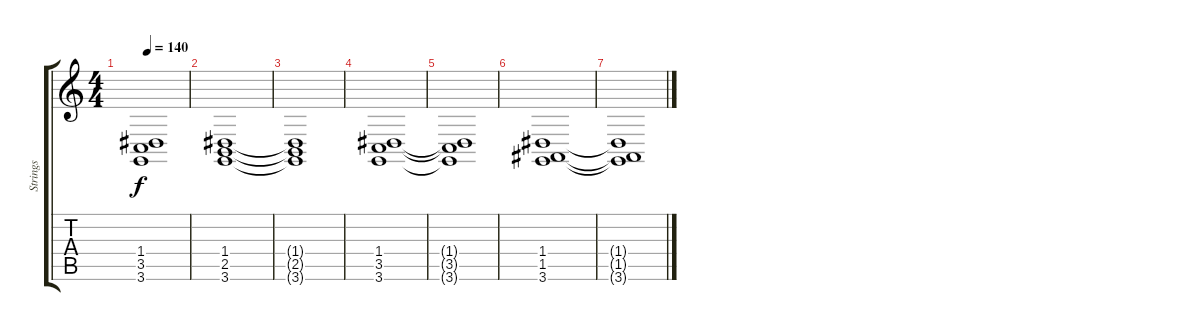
\track ("Strings" "Strings") {instrument stringensemble1}
\staff {score tabs}
\tuning (E4 B3 G3 D3 A2 E2) {hide}
\ts (4 4)
\tempo 140
\clef g2
\ks c
(1.4{t} 3.5{t} 3.6{t}).1{dy f} |
(1.4 2.5 3.6).1 |
(1.4{t} 2.5{t} 3.6{t}).1 |
(1.4 3.5 3.6).1 |
(1.4{t} 3.5{t} 3.6{t}).1 |
(1.4 1.5 3.6).1 |
(1.4{t} 1.5{t} 3.6{t}).1
